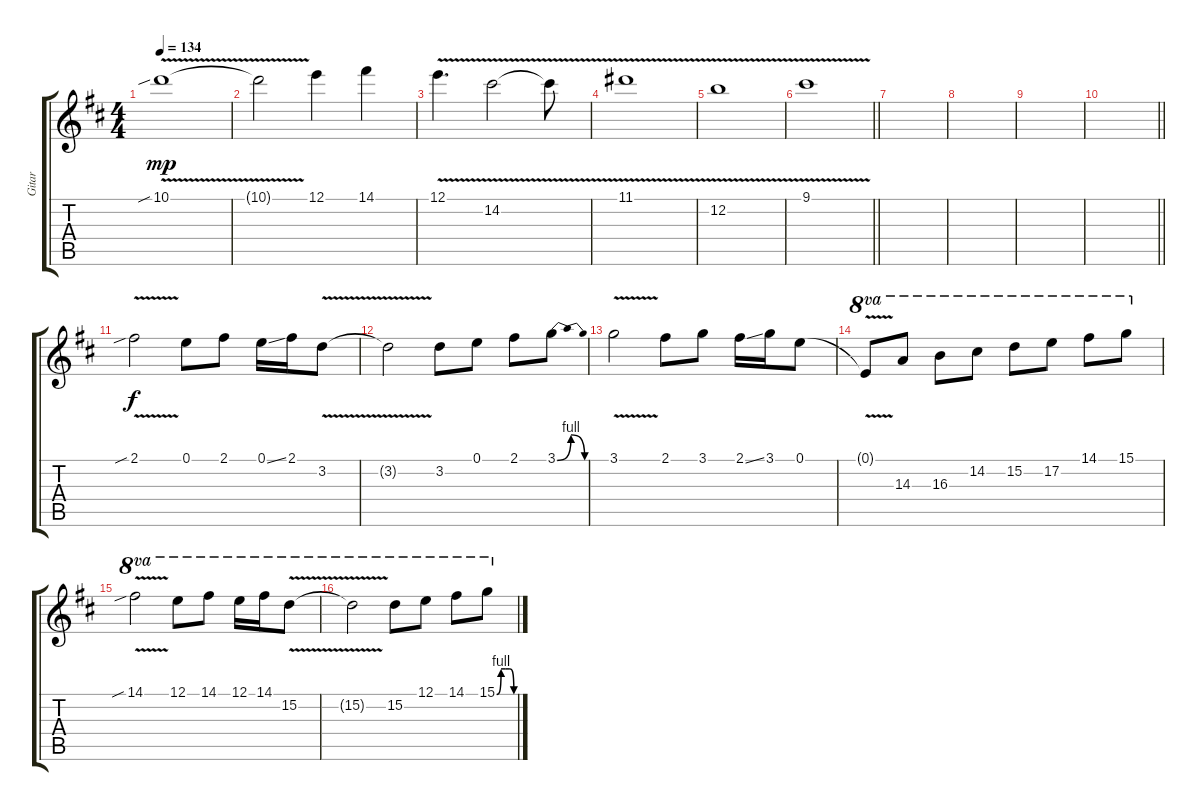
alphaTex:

\track ("Gitar" "Gitar") {instrument overdrivenguitar}
\staff {score tabs}
\tuning (E4 B3 G3 D3 A2 E2) {hide}
\ts (4 4)
\tempo 134
\clef g2
\ks d
10.1{v sib}.1{dy mp} |
10.1{t}.2 12.1.4 14.1.4 |
12.1{v}.4{d} 14.2{v}.2 14.2{t}.8 |
11.1{v}.1 |
12.2{v}.1 |
\barLineRight lightlight
9.1{v}.1 |
|
|
|
\barLineRight lightlight
|
2.1{v sib}.2{dy f} 0.1.8 2.1.8 0.1{ss}.16 2.1.16 3.2{v}.8 |
3.2{t}.2 3.2.8 0.1.8 2.1.8 3.1{be (bendrelease 0 0 15 4 45 4 60 0)}.8 |
3.1{v}.2 2.1.8 3.1.8 2.1{ss}.16 3.1.16 0.1.8 |
0.1{v t}.8{ot 8va} 14.3.8{ot 8va} 16.3.8{ot 8va} 14.2.8{ot 8va} 15.2.8{ot 8va} 17.2.8{ot 8va} 14.1.8{ot 8va} 15.1.8{ot 8va} |
14.1{v sib}.2{ot 8va} 12.1.8{ot 8va} 14.1.8{ot 8va} 12.1.16{ot 8va} 14.1.16{ot 8va} 15.2{v}.8{ot 8va} |
15.2{t}.2{ot 8va} 15.2.8{ot 8va} 12.1.8{ot 8va} 14.1.8{ot 8va} 15.1{be (custom 0 0 15 4 30 4 46 4 60 0)}.8{ot 8va}
